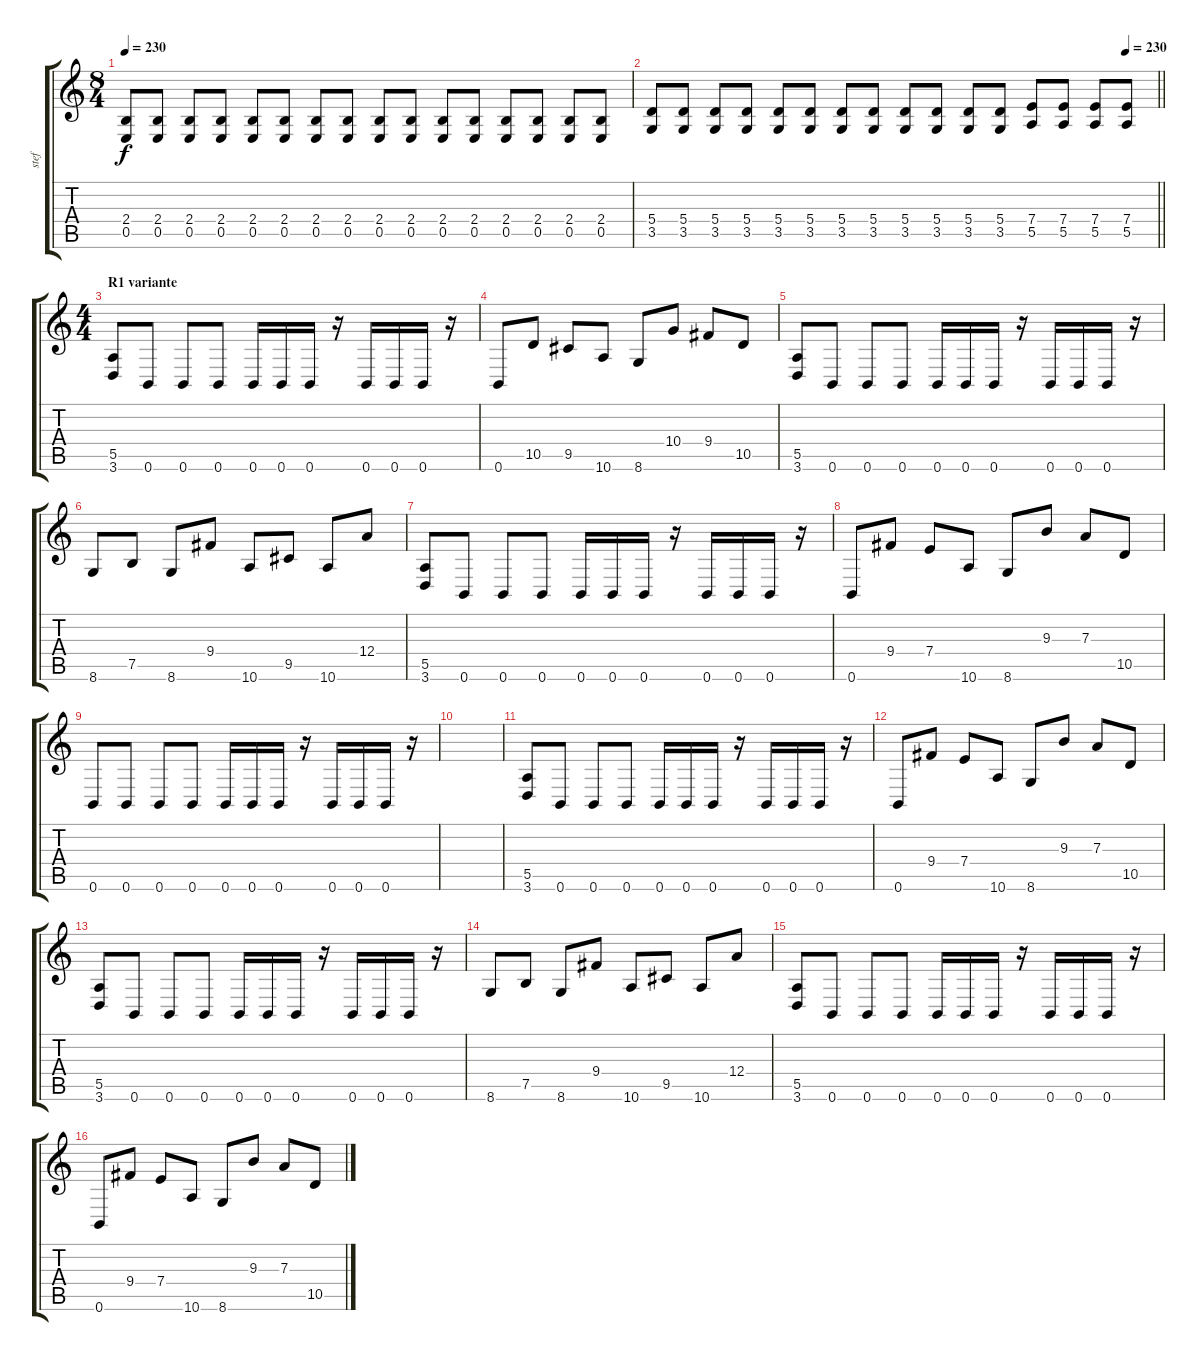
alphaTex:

\track ("stef" "stef") {instrument distortionguitar}
\staff {score tabs}
\tuning (B3 Gb3 D3 A2 E2 B1) {hide}
\ts (8 4)
\tempo 230
\clef g2
\ks c
(2.4 0.5).8{dy f} (2.4 0.5).8 (2.4 0.5).8 (2.4 0.5).8 (2.4 0.5).8 (2.4 0.5).8 (2.4 0.5).8 (2.4 0.5).8 (2.4 0.5).8 (2.4 0.5).8 (2.4 0.5).8 (2.4 0.5).8 (2.4 0.5).8 (2.4 0.5).8 (2.4 0.5).8 (2.4 0.5).8 |
\tempo (230 0.9375)
\barLineRight lightlight
(5.4 3.5).8 (5.4 3.5).8 (5.4 3.5).8 (5.4 3.5).8 (5.4 3.5).8 (5.4 3.5).8 (5.4 3.5).8 (5.4 3.5).8 (5.4 3.5).8 (5.4 3.5).8 (5.4 3.5).8 (5.4 3.5).8 (7.4 5.5).8 (7.4 5.5).8 (7.4 5.5).8 (7.4 5.5).8 |
\ts (4 4)
\section ("" "R1 variante")
(5.5 3.6).8 0.6.8 0.6.8 0.6.8 0.6.16 0.6.16 0.6.16 r.16 0.6.16 0.6.16 0.6.16 r.16 |
0.6.8 10.5.8 9.5.8 10.6.8 8.6.8 10.4.8 9.4.8 10.5.8 |
(5.5 3.6).8 0.6.8 0.6.8 0.6.8 0.6.16 0.6.16 0.6.16 r.16 0.6.16 0.6.16 0.6.16 r.16 |
8.6.8 7.5.8 8.6.8 9.4.8 10.6.8 9.5.8 10.6.8 12.4.8 |
(5.5 3.6).8 0.6.8 0.6.8 0.6.8 0.6.16 0.6.16 0.6.16 r.16 0.6.16 0.6.16 0.6.16 r.16 |
0.6.8 9.4.8 7.4.8 10.6.8 8.6.8 9.3.8 7.3.8 10.5.8 |
0.6.8 0.6.8 0.6.8 0.6.8 0.6.16 0.6.16 0.6.16 r.16 0.6.16 0.6.16 0.6.16 r.16 |
|
(5.5 3.6).8 0.6.8 0.6.8 0.6.8 0.6.16 0.6.16 0.6.16 r.16 0.6.16 0.6.16 0.6.16 r.16 |
0.6.8 9.4.8 7.4.8 10.6.8 8.6.8 9.3.8 7.3.8 10.5.8 |
(5.5 3.6).8 0.6.8 0.6.8 0.6.8 0.6.16 0.6.16 0.6.16 r.16 0.6.16 0.6.16 0.6.16 r.16 |
8.6.8 7.5.8 8.6.8 9.4.8 10.6.8 9.5.8 10.6.8 12.4.8 |
(5.5 3.6).8 0.6.8 0.6.8 0.6.8 0.6.16 0.6.16 0.6.16 r.16 0.6.16 0.6.16 0.6.16 r.16 |
0.6.8 9.4.8 7.4.8 10.6.8 8.6.8 9.3.8 7.3.8 10.5.8
